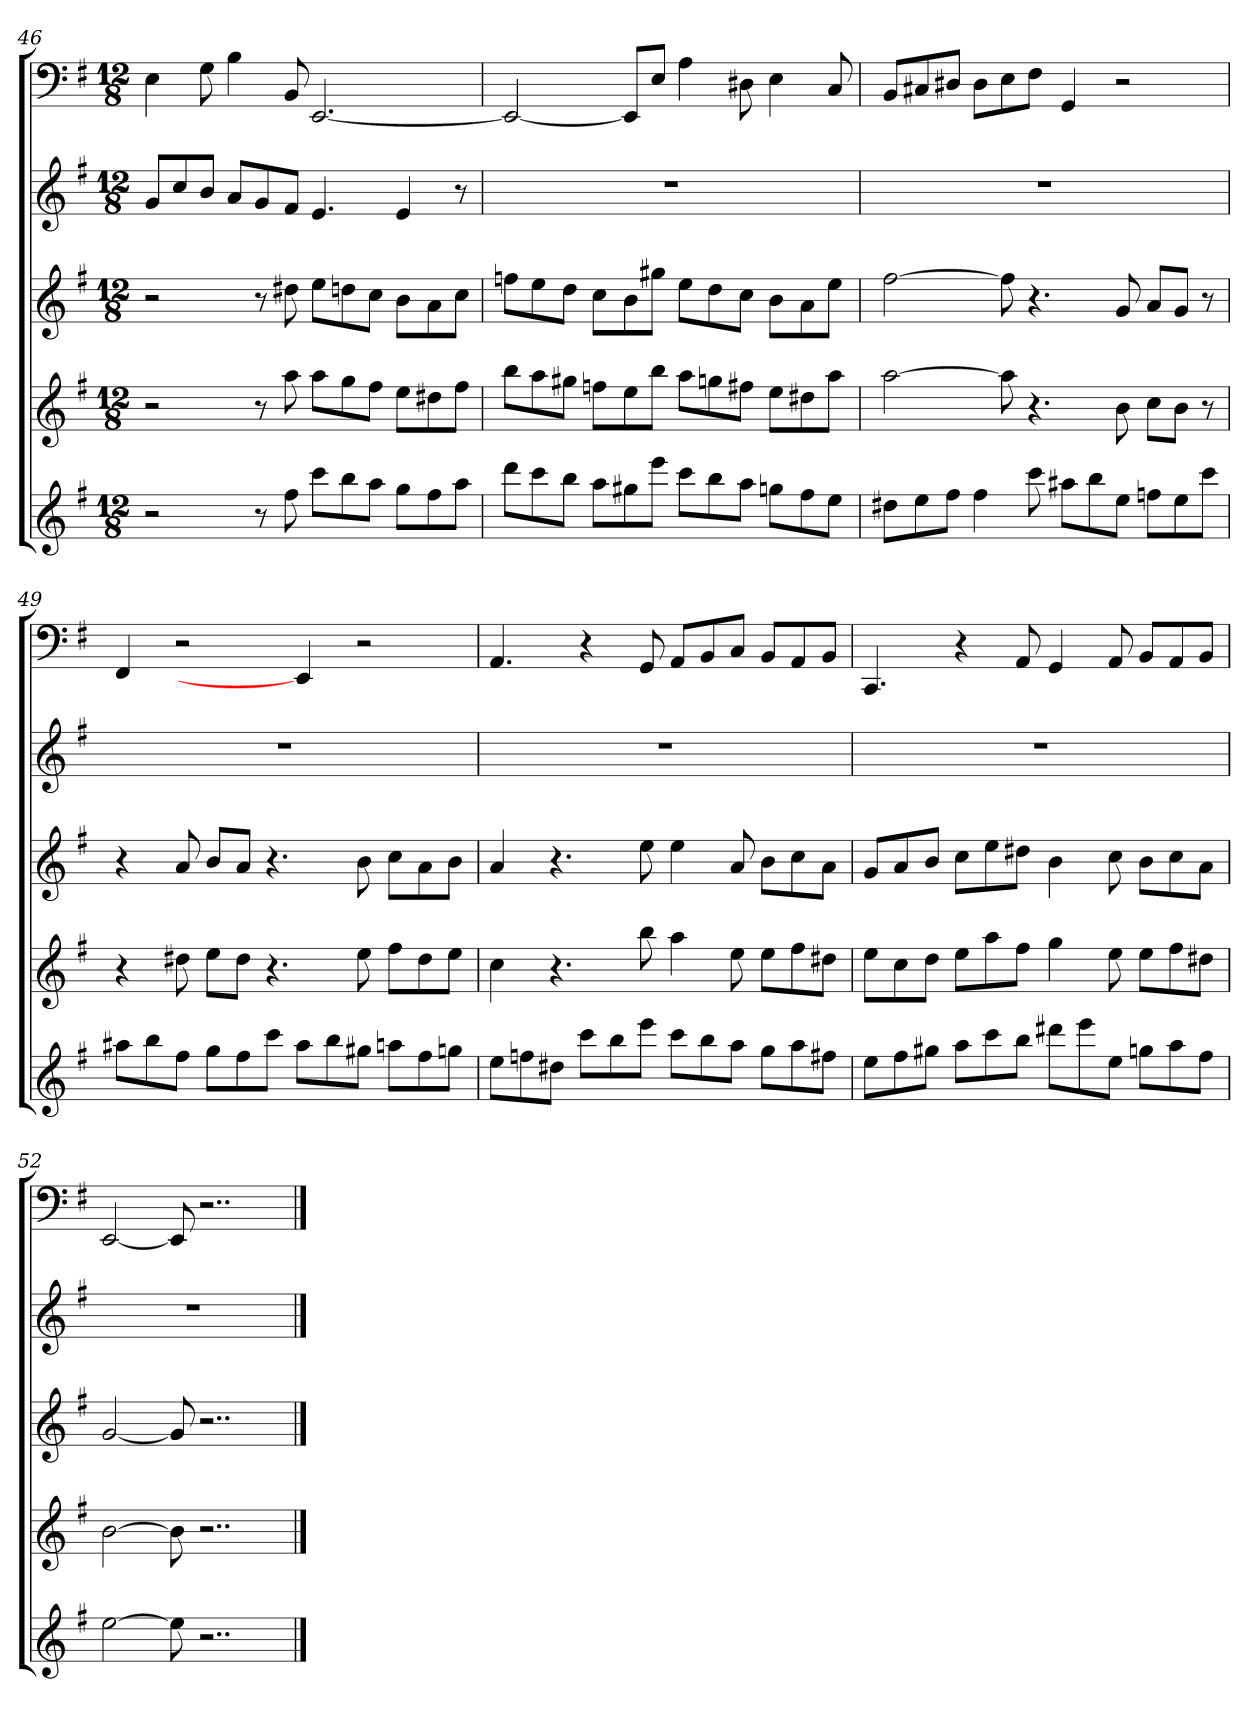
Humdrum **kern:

**kern	**kern	**kern	**kern	**kern
*part5	*part4	*part3	*part2	*part1
*staff5	*staff4	*staff3	*staff2	*staff1
*k[f#]	*k[f#]	*k[f#]	*k[f#]	*k[f#]
*e:	*e:	*e:	*e:	*e:
*M12/8	*M12/8	*M12/8	*M12/8	*M12/8
=46	=46	=46	=46	=46
2r	2r	2r	8gL	4E
.	.	.	8cc	.
.	.	.	8bJ	8G
.	.	.	8aL	4B
8r	8r	8r	8g	.
8ff#	8aa	8dd#X	8f#J	8BB
8cccL	8aaL	8eeL	4.e	[2.EE
8bb	8gg	8ddn	.	.
8aaJ	8ff#J	8ccJ	.	.
8ggL	8eeL	8bL	4e	.
8ff#	8dd#X	8a	.	.
8aaJ	8ff#J	8ccJ	8r	.
=47	=47	=47	=47	=47
8dddL	8bbL	8ffnL	1.r	2EE_
8ccc	8aa	8ee	.	.
8bbJ	8gg#XJ	8ddJ	.	.
8aaL	8ffnL	8ccL	.	.
8gg#X	8ee	8b	.	8EEL]
8eeeJ	8bbJ	8gg#XJ	.	8EJ
8cccL	8aaL	8eeL	.	4A
8bb	8ggn	8dd	.	.
8aaJ	8ff#XJ	8ccJ	.	8D#X
8ggnL	8eeL	8bL	.	4E
8ff#	8dd#X	8a	.	.
8eeJ	8aaJ	8eeJ	.	8C
=48	=48	=48	=48	=48
8dd#XL	[2aa	[2ff#	1.r	8BBL
8ee	.	.	.	8C#X
8ff#J	.	.	.	8D#XJ
4ff#	.	.	.	8D#L
.	8aa]	8ff#]	.	8E
8ccc	4.r	4.r	.	8F#J
8aa#XL	.	.	.	4GG
8bb	.	.	.	.
8eeJ	8b	8g	.	2r
8ffnL	8ccL	8aL	.	.
8ee	8bJ	8gJ	.	.
8cccJ	8r	8r	.	.
=49	=49	=49	=49	=49
8aa#XL	4r	4r	1.r	4FF#
8bb	.	.	.	.
8ff#J	8dd#X	8a	.	2r
8ggL	8eeL	8bL	.	.
8ff#	8dd#J	8aJ	.	.
8cccJ	4.r	4.r	.	.
8aa#L	.	.	.	4EE]
8bb	.	.	.	.
8gg#XJ	8ee	8b	.	2r
8aanL	8ff#L	8ccL	.	.
8ff#	8dd#	8a	.	.
8ggnJ	8eeJ	8bJ	.	.
=50	=50	=50	=50	=50
8eeL	4cc	4a	1.r	4.AA
8ffn	.	.	.	.
8dd#XJ	4.r	4.r	.	.
8cccL	.	.	.	4r
8bb	.	.	.	.
8eeeJ	8bb	8ee	.	8GG
8cccL	4aa	4ee	.	8AAL
8bb	.	.	.	8BB
8aaJ	8ee	8a	.	8CJ
8ggL	8eeL	8bL	.	8BBL
8aa	8ff#	8cc	.	8AA
8ff#XJ	8dd#XJ	8aJ	.	8BBJ
=51	=51	=51	=51	=51
8eeL	8eeL	8gL	1.r	4.CC
8ff#	8cc	8a	.	.
8gg#XJ	8ddJ	8bJ	.	.
8aaL	8eeL	8ccL	.	4r
8ccc	8aa	8ee	.	.
8bbJ	8ff#J	8dd#XJ	.	8AA
8ddd#XL	4gg	4b	.	4GG
8eee	.	.	.	.
8eeJ	8ee	8cc	.	8AA
8ggnL	8eeL	8bL	.	8BBL
8aa	8ff#	8cc	.	8AA
8ff#J	8dd#XJ	8aJ	.	8BBJ
=52	=52	=52	=52	=52
[2ee	[2b	[2g	1.r	[2EE
8ee]	8b]	8g]	.	8EE]
2..r	2..r	2..r	.	2..r
==	==	==	==	==
*-	*-	*-	*-	*-
